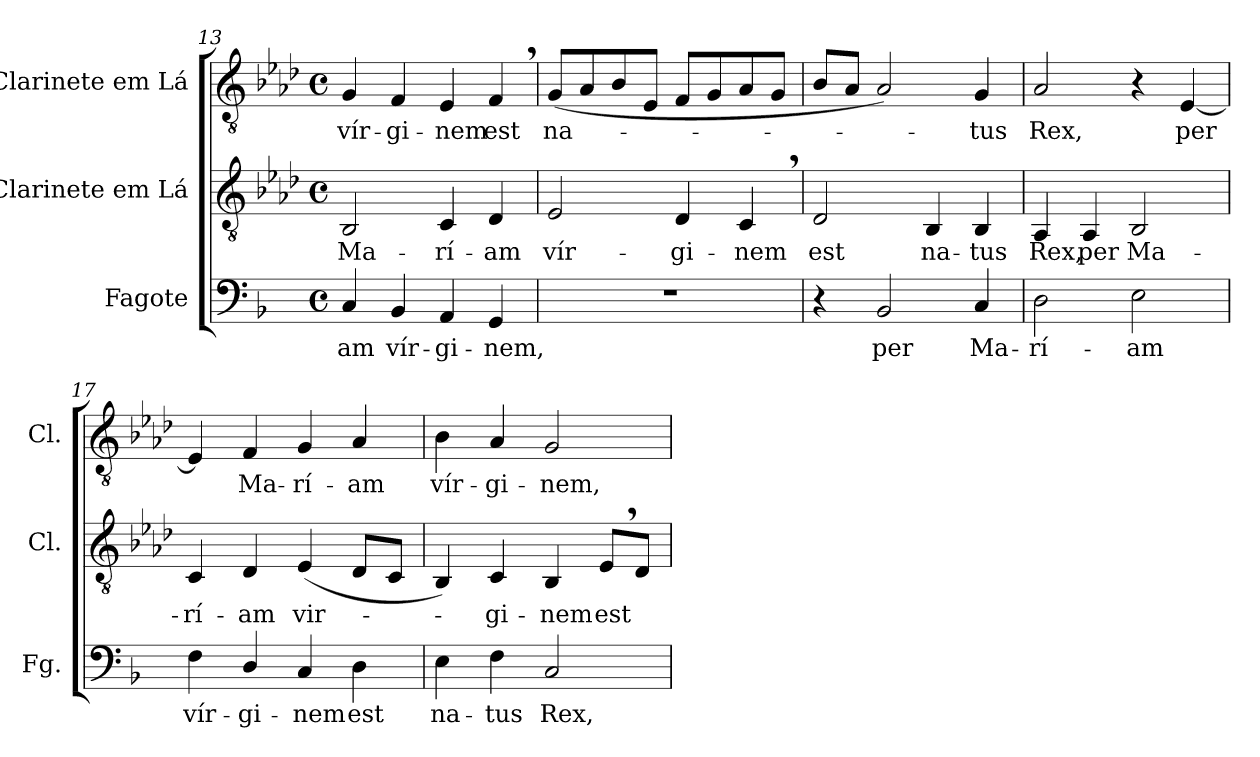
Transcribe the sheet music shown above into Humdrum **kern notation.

**kern	**text	**kern	**text	**kern	**text
*part3	*part3	*part2	*part2	*part1	*part1
*staff3	*staff3	*staff2	*staff2	*staff1	*staff1
*I"Fagote	*	*I"Clarinete em Lá	*	*I"Clarinete em Lá	*
*I'Fg.	*	*I'Cl.	*	*I'Cl.	*
!!LO:LB:g=z
*clefF4	*	*clefGv2	*	*clefGv2	*
*	*	*ITrd2c3	*	*ITrd2c3	*
*k[b-]	*	*k[b-]	*	*k[b-]	*
*F:	*	*F:	*	*F:	*
*M4/4	*	*M4/4	*	*M4/4	*
*met(c)	*	*met(c)	*	*met(c)	*
=13	=13	=13	=13	=13	=13
!	!LO:LY:b:color=#000000	!	!	!	!
!	!	!	!LO:LY:b:color=#000000	!	!
!	!	!	!	!	!LO:LY:b:color=#000000
4Ci/	-am	2GGi/	Ma-	4Ei/	vír-
!	!LO:LY:b:color=#000000	!	!	!	!
!	!	!	!	!	!LO:LY:b:color=#000000
4BB-i/	vír-	.	.	4Di/	-gi-
!	!LO:LY:b:color=#000000	!	!	!	!
!	!	!	!LO:LY:b:color=#000000	!	!
!	!	!	!	!	!LO:LY:b:color=#000000
4AAi/	-gi-	4AAi/	-rí-	4Ci/	-nem
!	!LO:LY:b:color=#000000	!	!	!	!
!	!	!	!LO:LY:b:color=#000000	!	!
!	!	!	!	!	!LO:LY:b:color=#000000
4GGi/	-nem,	4BB-i/	-am	4D,i/	est
=14	=14	=14	=14	=14	=14
!	!	!	!LO:LY:b:color=#000000	!	!
!	!	!	!	!	!LO:LY:b:color=#000000
1r	.	2Ci/	vír-	(8Ei/L	na-
.	.	.	.	8Fi/	.
.	.	.	.	8Gi/	.
.	.	.	.	8Ci/J	.
!	!	!	!LO:LY:b:color=#000000	!	!
.	.	4BB-i/	-gi-	8Di/L	.
.	.	.	.	8Ei/	.
!	!	!	!LO:LY:b:color=#000000	!	!
.	.	4AA,i/	-nem	8Fi/	.
.	.	.	.	8Ei/J	.
=15	=15	=15	=15	=15	=15
!	!	!	!LO:LY:b:color=#000000	!	!
4r	.	2BB-i/	est	8Gi/L	.
.	.	.	.	8Fi/J	.
!	!LO:LY:b:color=#000000	!	!	!	!
2BB-i/	per	.	.	2Fi/)	.
!	!	!	!LO:LY:b:color=#000000	!	!
.	.	4GGi/	na-	.	.
!	!LO:LY:b:color=#000000	!	!	!	!
!	!	!	!LO:LY:b:color=#000000	!	!
!	!	!	!	!	!LO:LY:b:color=#000000
4Ci/	Ma-	4GGi/	-tus	4Ei/	-tus
=16	=16	=16	=16	=16	=16
!	!LO:LY:b:color=#000000	!	!	!	!
!	!	!	!LO:LY:b:color=#000000	!	!
!	!	!	!	!	!LO:LY:b:color=#000000
2Di\	-rí-	4FFi/	Rex,	2Fi/	Rex,
!	!	!	!LO:LY:b:color=#000000	!	!
.	.	4FFi/	per	.	.
!	!LO:LY:b:color=#000000	!	!	!	!
!	!	!	!LO:LY:b:color=#000000	!	!
2Ei\	-am	2GGi/	Ma-	4r	.
!	!	!	!	!	!LO:LY:b:color=#000000
.	.	.	.	[<4Ci/	per
=17	=17	=17	=17	=17	=17
!	!LO:LY:b:color=#000000	!	!	!	!
!	!	!	!LO:LY:b:color=#000000	!	!
4Fi\	vír-	4AAi/	-rí-	4Ci/]	.
!	!LO:LY:b:color=#000000	!	!	!	!
!	!	!	!LO:LY:b:color=#000000	!	!
!	!	!	!	!	!LO:LY:b:color=#000000
4Di/	-gi-	4BB-i/	-am	4Di/	Ma-
!	!LO:LY:b:color=#000000	!	!	!	!
!	!	!	!LO:LY:b:color=#000000	!	!
!	!	!	!	!	!LO:LY:b:color=#000000
4Ci/	-nem	(4Ci/	vir-	4Ei/	-rí-
!	!LO:LY:b:color=#000000	!	!	!	!
!	!	!	!	!	!LO:LY:b:color=#000000
4Di\	est	8BB-i/L	.	4Fi/	-am
.	.	8AAi/J	.	.	.
!!LO:PB:g=z
=18	=18	=18	=18	=18	=18
!	!LO:LY:b:color=#000000	!	!	!	!
!	!	!	!	!	!LO:LY:b:color=#000000
4Ei\	na-	4GGi/)	.	4Gi\	vír-
!	!LO:LY:b:color=#000000	!	!	!	!
!	!	!	!LO:LY:b:color=#000000	!	!
!	!	!	!	!	!LO:LY:b:color=#000000
4Fi\	-tus	4AAi/	-gi-	4Fi/	-gi-
!	!LO:LY:b:color=#000000	!	!	!	!
!	!	!	!LO:LY:b:color=#000000	!	!
!	!	!	!	!	!LO:LY:b:color=#000000
2Ci/	Rex,	4GGi/	-nem	2Ei/	-nem,
!	!	!	!LO:LY:b:color=#000000	!	!
.	.	8C,i/L	est	.	.
.	.	8BB-i/J	.	.	.
=	=	=	=	=	=
*-	*-	*-	*-	*-	*-
